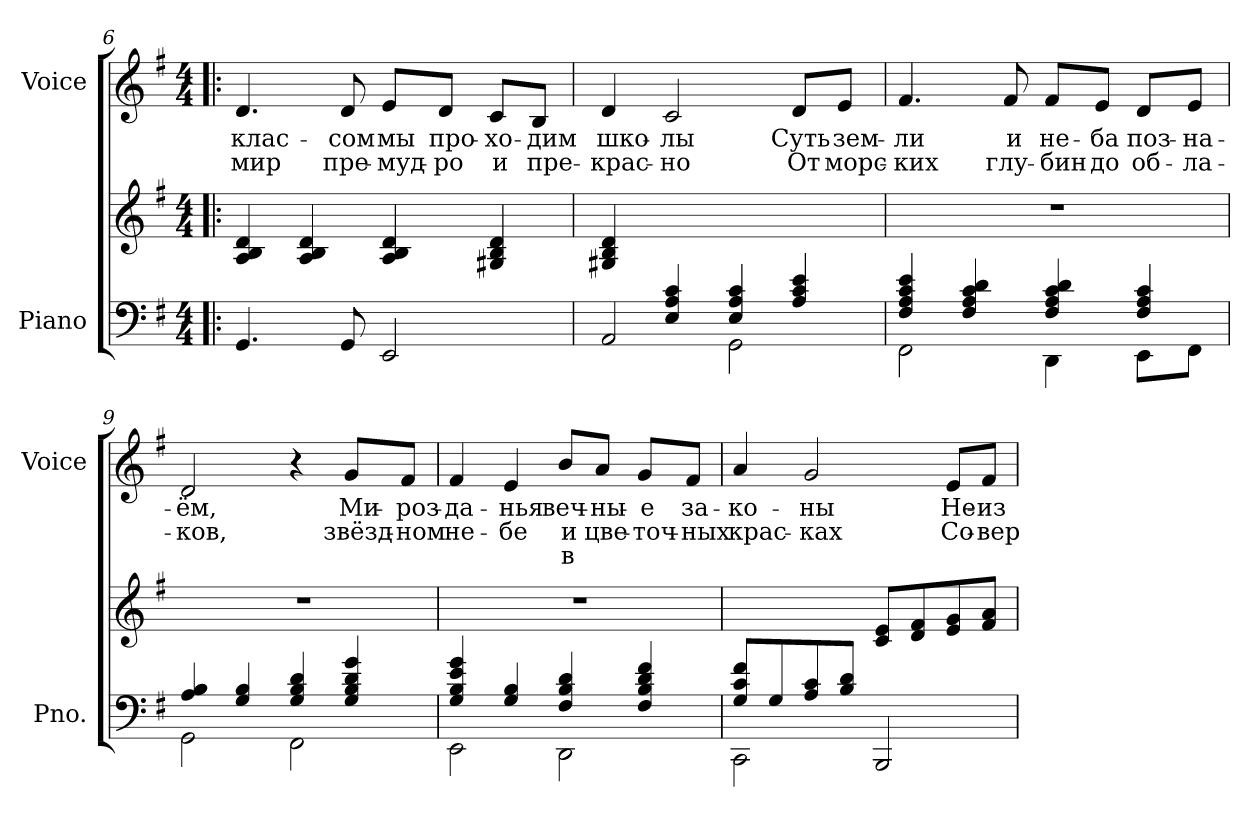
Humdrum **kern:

**kern	**kern	**kern	**text	**text	**text
*part2	*part2	*part1	*part1	*part1	*part1
*staff3	*staff2	*staff1	*staff1	*staff1	*staff1
*I"Piano	*	*I"Voice	*	*	*
*I'Pno.	*	*I'Voice	*	*	*
!!LO:LB:g=z
*clefF4	*clefG2	*clefG2	*	*	*
*k[f#]	*k[f#]	*k[f#]	*	*	*
*G:	*G:	*G:	*	*	*
*M4/4	*M4/4	*M4/4	*	*	*
=6!|:	=6!|:	=6!|:	=6!|:	=6!|:	=6!|:
!	!	!	!LO:LY:b:color=#000000	!LO:LY:b:color=#000000	!
4.GGi/	4Ai/ 4Bi 4di	4.di/	клас-	мир	.
.	4Ai/ 4Bi 4di	.	.	.	.
!	!	!	!LO:LY:b:color=#000000	!LO:LY:b:color=#000000	!
8GGi/	.	8di/	-сом	пре-	.
!	!	!	!LO:LY:b:color=#000000	!LO:LY:b:color=#000000	!
2EEi/	4Ai/ 4Bi 4di	8ei/L	мы	-муд-	.
!	!	!	!LO:LY:b:color=#000000	!LO:LY:b:color=#000000	!
.	.	8di/J	про-	-ро	.
!	!	!	!LO:LY:b:color=#000000	!LO:LY:b:color=#000000	!
.	4G#Xi/ 4Bi 4di	8ci/L	-хо-	и	.
!	!	!	!LO:LY:b:color=#000000	!LO:LY:b:color=#000000	!
.	.	8Bi/J	-дим	пре-	.
=7	=7	=7	=7	=7	=7
*^	*	*	*	*	*
!	!	!	!	!LO:LY:b:color=#000000	!LO:LY:b:color=#000000	!
4ryy	2AAi/	4G#Xi/ 4Bi 4di	4di/	шко-	-крас-	.
!	!	!	!	!LO:LY:b:color=#000000	!LO:LY:b:color=#000000	!
4Ei/ 4Ai 4ci	.	2.ryy	2ci/	-лы	-но	.
4Ei/ 4Ai 4ci	2GGi\	.	.	.	.	.
!	!	!	!	!LO:LY:b:color=#000000	!LO:LY:b:color=#000000	!
4Ai/ 4ci 4ei	.	.	8di/L	Суть	От	.
!	!	!	!	!LO:LY:b:color=#000000	!LO:LY:b:color=#000000	!
.	.	.	8ei/J	зем-	морс-	.
=8	=8	=8	=8	=8	=8	=8
!	!	!	!	!LO:LY:b:color=#000000	!LO:LY:b:color=#000000	!
4F#i/ 4Ai 4ci 4ei	2FF#i\	1r	4.f#i/	-ли	-ких	.
4F#i/ 4Ai 4ci 4di	.	.	.	.	.	.
!	!	!	!	!LO:LY:b:color=#000000	!LO:LY:b:color=#000000	!
.	.	.	8f#i/	и	глу-	.
!	!	!	!	!LO:LY:b:color=#000000	!LO:LY:b:color=#000000	!
4F#i/ 4Ai 4ci 4di	4DDi\	.	8f#i/L	не-	-бин	.
!	!	!	!	!LO:LY:b:color=#000000	!LO:LY:b:color=#000000	!
.	.	.	8ei/J	-ба	до	.
!	!	!	!	!LO:LY:b:color=#000000	!LO:LY:b:color=#000000	!
4F#i/ 4Ai 4ci	8EEi\L	.	8di/L	поз-	об-	.
!	!	!	!	!LO:LY:b:color=#000000	!LO:LY:b:color=#000000	!
.	8FF#i\J	.	8ei/J	-на-	-ла-	.
=9	=9	=9	=9	=9	=9	=9
!	!	!	!	!LO:LY:b:color=#000000	!LO:LY:b:color=#000000	!
4Ai/ 4Bi	2GGi\	1r	2di/	-ём,	-ков,	.
4Gi/ 4Bi	.	.	.	.	.	.
!	!	!	!	!LO:LY:b:color=#000000	!	!
4Gi/ 4Bi 4di	2FF#i\	.	4r	В	.	.
!	!	!	!	!LO:LY:b:color=#000000	!LO:LY:b:color=#000000	!
4Gi/ 4Bi 4di 4gi	.	.	8gi/L	Ми-	звёзд-	.
!	!	!	!	!LO:LY:b:color=#000000	!LO:LY:b:color=#000000	!
.	.	.	8f#i/J	-роз-	-ном	.
!!LO:LB:g=z
=10	=10	=10	=10	=10	=10	=10
!	!	!	!	!LO:LY:b:color=#000000	!LO:LY:b:color=#000000	!
4Gi/ 4Bi 4ei 4gi	2EEi\	1r	4f#i/	-да-	не-	.
!	!	!	!	!LO:LY:b:color=#000000	!LO:LY:b:color=#000000	!
4Gi/ 4Bi	.	.	4ei/	-нья	-бе	.
!	!	!	!	!LO:LY:b:color=#000000	!LO:LY:b:color=#000000	!LO:LY:b:color=#000000
4F#i/ 4Bi 4di	2DDi\	.	8bi/L	веч-	и	в
!	!	!	!	!LO:LY:b:color=#000000	!LO:LY:b:color=#000000	!
.	.	.	8ai/J	-ны-	цве-	.
!	!	!	!	!LO:LY:b:color=#000000	!LO:LY:b:color=#000000	!
4F#i/ 4Bi 4di 4f#i	.	.	8gi/L	-е	-точ-	.
!	!	!	!	!LO:LY:b:color=#000000	!LO:LY:b:color=#000000	!
.	.	.	8f#i/J	за-	-ных	.
=11	=11	=11	=11	=11	=11	=11
!	!	!	!	!LO:LY:b:color=#000000	!LO:LY:b:color=#000000	!
8Gi/ 8ci 8f#iL	2CCi\	2ryy	4ai/	-ко-	крас-	.
8Gi/	.	.	.	.	.	.
!	!	!	!	!LO:LY:b:color=#000000	!LO:LY:b:color=#000000	!
8Ai/ 8ci	.	.	2gi/	-ны	-ках	.
8Bi/ 8diJ	.	.	.	.	.	.
2ryy	2BBBi/	8ci/ 8eiL	.	.	.	.
.	.	8di/ 8f#i	.	.	.	.
!	!	!	!	!LO:LY:b:color=#000000	!LO:LY:b:color=#000000	!
.	.	8ei/ 8gi	8ei/L	Не-	Со-	.
!	!	!	!	!LO:LY:b:color=#000000	!LO:LY:b:color=#000000	!
.	.	8f#i/ 8aiJ	8f#i/J	-из-	-вер-	.
*v	*v	*	*	*	*	*
=	=	=	=	=	=
*-	*-	*-	*-	*-	*-
